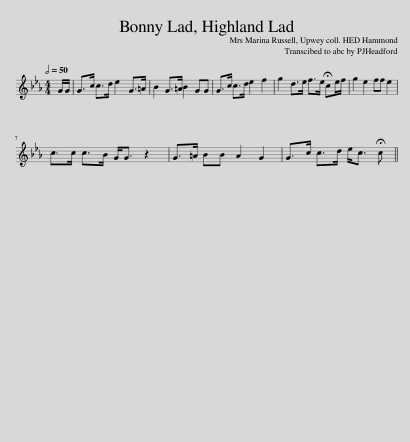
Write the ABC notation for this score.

X:1
L:1/8
Q:1/2=50
M:4/4
I:linebreak $
K:Eb
V:1 treble
V:1
 G/G/ | G>c c>d e2 G>=A | B2 G>=A B2 GG | G>c c>d e2 f2 | g2 d>e f>e !fermata!ce/f/ | %5
 g2 e2 ff e2 |$ c>c c>B G<G z2 | G>=A BB A2 G2 | G>c c>d e<c !fermata!c || %9
